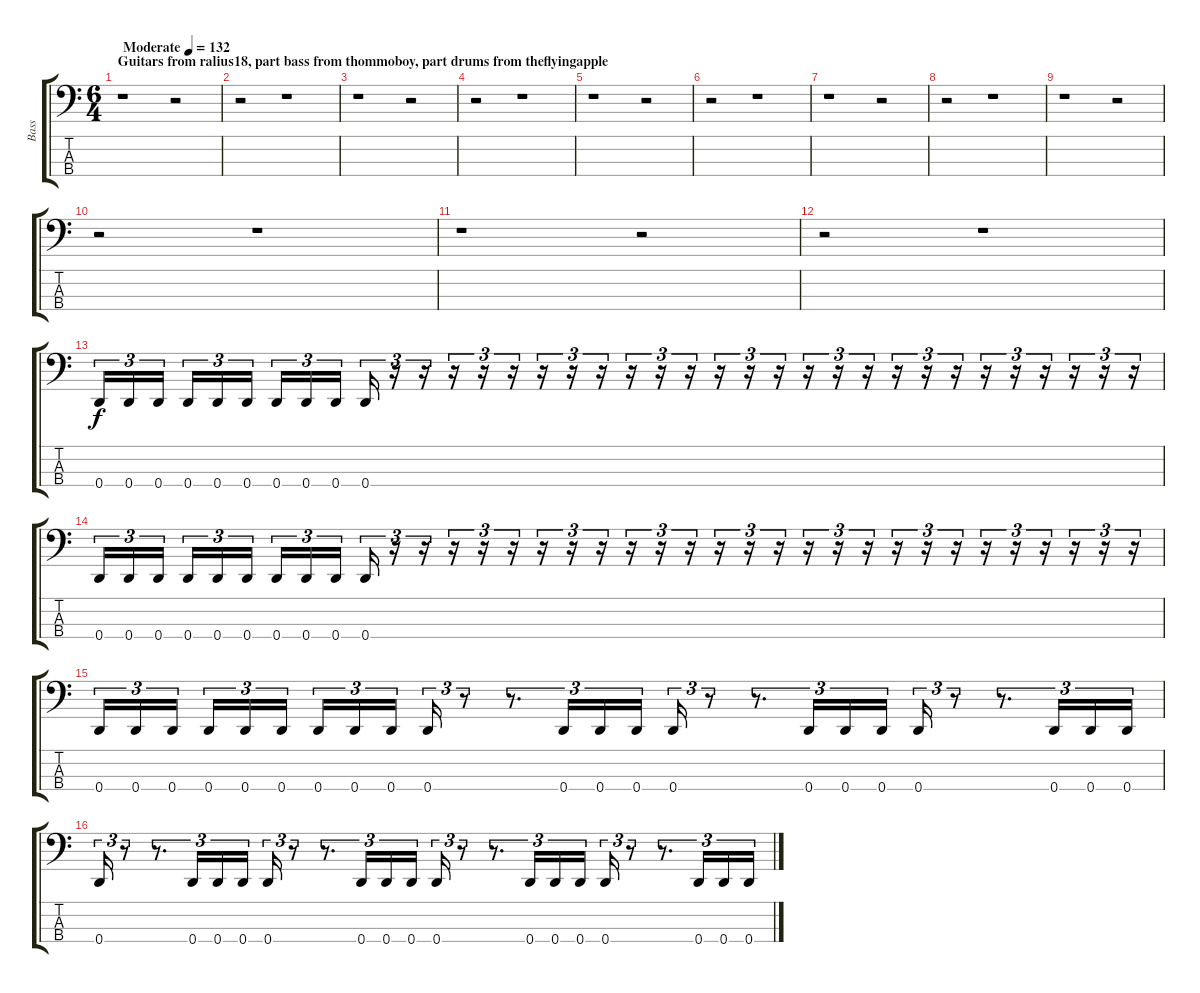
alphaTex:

\track ("Bass" "Bass") {instrument electricbasspick}
\staff {score tabs}
\tuning (G2 D2 A1 D1) {hide}
\ts (6 4)
\section ("" "Guitars from ralius18, part bass from thommoboy, part drums from theflyingapple")
\tempo (132 "Moderate")
\clef f4
\ks c
r.1{dy f instrument electricbasspick} r.2 |
r.2 r.1 |
r.1 r.2 |
r.2 r.1 |
r.1 r.2 |
r.2 r.1 |
r.1 r.2 |
r.2 r.1 |
r.1 r.2 |
r.2 r.1 |
r.1 r.2 |
r.2 r.1 |
0.4.16{tu (3 2)} 0.4.16{tu (3 2)} 0.4.16{tu (3 2)} 0.4.16{tu (3 2)} 0.4.16{tu (3 2)} 0.4.16{tu (3 2)} 0.4.16{tu (3 2)} 0.4.16{tu (3 2)} 0.4.16{tu (3 2)} 0.4.16{tu (3 2)} r.16{tu (3 2)} r.16{tu (3 2)} r.16{tu (3 2)} r.16{tu (3 2)} r.16{tu (3 2)} r.16{tu (3 2)} r.16{tu (3 2)} r.16{tu (3 2)} r.16{tu (3 2)} r.16{tu (3 2)} r.16{tu (3 2)} r.16{tu (3 2)} r.16{tu (3 2)} r.16{tu (3 2)} r.16{tu (3 2)} r.16{tu (3 2)} r.16{tu (3 2)} r.16{tu (3 2)} r.16{tu (3 2)} r.16{tu (3 2)} r.16{tu (3 2)} r.16{tu (3 2)} r.16{tu (3 2)} r.16{tu (3 2)} r.16{tu (3 2)} r.16{tu (3 2)} |
0.4.16{tu (3 2)} 0.4.16{tu (3 2)} 0.4.16{tu (3 2)} 0.4.16{tu (3 2)} 0.4.16{tu (3 2)} 0.4.16{tu (3 2)} 0.4.16{tu (3 2)} 0.4.16{tu (3 2)} 0.4.16{tu (3 2)} 0.4.16{tu (3 2)} r.16{tu (3 2)} r.16{tu (3 2)} r.16{tu (3 2)} r.16{tu (3 2)} r.16{tu (3 2)} r.16{tu (3 2)} r.16{tu (3 2)} r.16{tu (3 2)} r.16{tu (3 2)} r.16{tu (3 2)} r.16{tu (3 2)} r.16{tu (3 2)} r.16{tu (3 2)} r.16{tu (3 2)} r.16{tu (3 2)} r.16{tu (3 2)} r.16{tu (3 2)} r.16{tu (3 2)} r.16{tu (3 2)} r.16{tu (3 2)} r.16{tu (3 2)} r.16{tu (3 2)} r.16{tu (3 2)} r.16{tu (3 2)} r.16{tu (3 2)} r.16{tu (3 2)} |
0.4.16{tu (3 2)} 0.4.16{tu (3 2)} 0.4.16{tu (3 2)} 0.4.16{tu (3 2)} 0.4.16{tu (3 2)} 0.4.16{tu (3 2)} 0.4.16{tu (3 2)} 0.4.16{tu (3 2)} 0.4.16{tu (3 2)} 0.4.16{tu (3 2)} r.8{tu (3 2)} r.8{d tu (3 2)} 0.4.16{tu (3 2)} 0.4.16{tu (3 2)} 0.4.16{tu (3 2)} 0.4.16{tu (3 2)} r.8{tu (3 2)} r.8{d tu (3 2)} 0.4.16{tu (3 2)} 0.4.16{tu (3 2)} 0.4.16{tu (3 2)} 0.4.16{tu (3 2)} r.8{tu (3 2)} r.8{d tu (3 2)} 0.4.16{tu (3 2)} 0.4.16{tu (3 2)} 0.4.16{tu (3 2)} |
0.4.16{tu (3 2)} r.8{tu (3 2)} r.8{d tu (3 2)} 0.4.16{tu (3 2)} 0.4.16{tu (3 2)} 0.4.16{tu (3 2)} 0.4.16{tu (3 2)} r.8{tu (3 2)} r.8{d tu (3 2)} 0.4.16{tu (3 2)} 0.4.16{tu (3 2)} 0.4.16{tu (3 2)} 0.4.16{tu (3 2)} r.8{tu (3 2)} r.8{d tu (3 2)} 0.4.16{tu (3 2)} 0.4.16{tu (3 2)} 0.4.16{tu (3 2)} 0.4.16{tu (3 2)} r.8{tu (3 2)} r.8{d tu (3 2)} 0.4.16{tu (3 2)} 0.4.16{tu (3 2)} 0.4.16{tu (3 2)}
